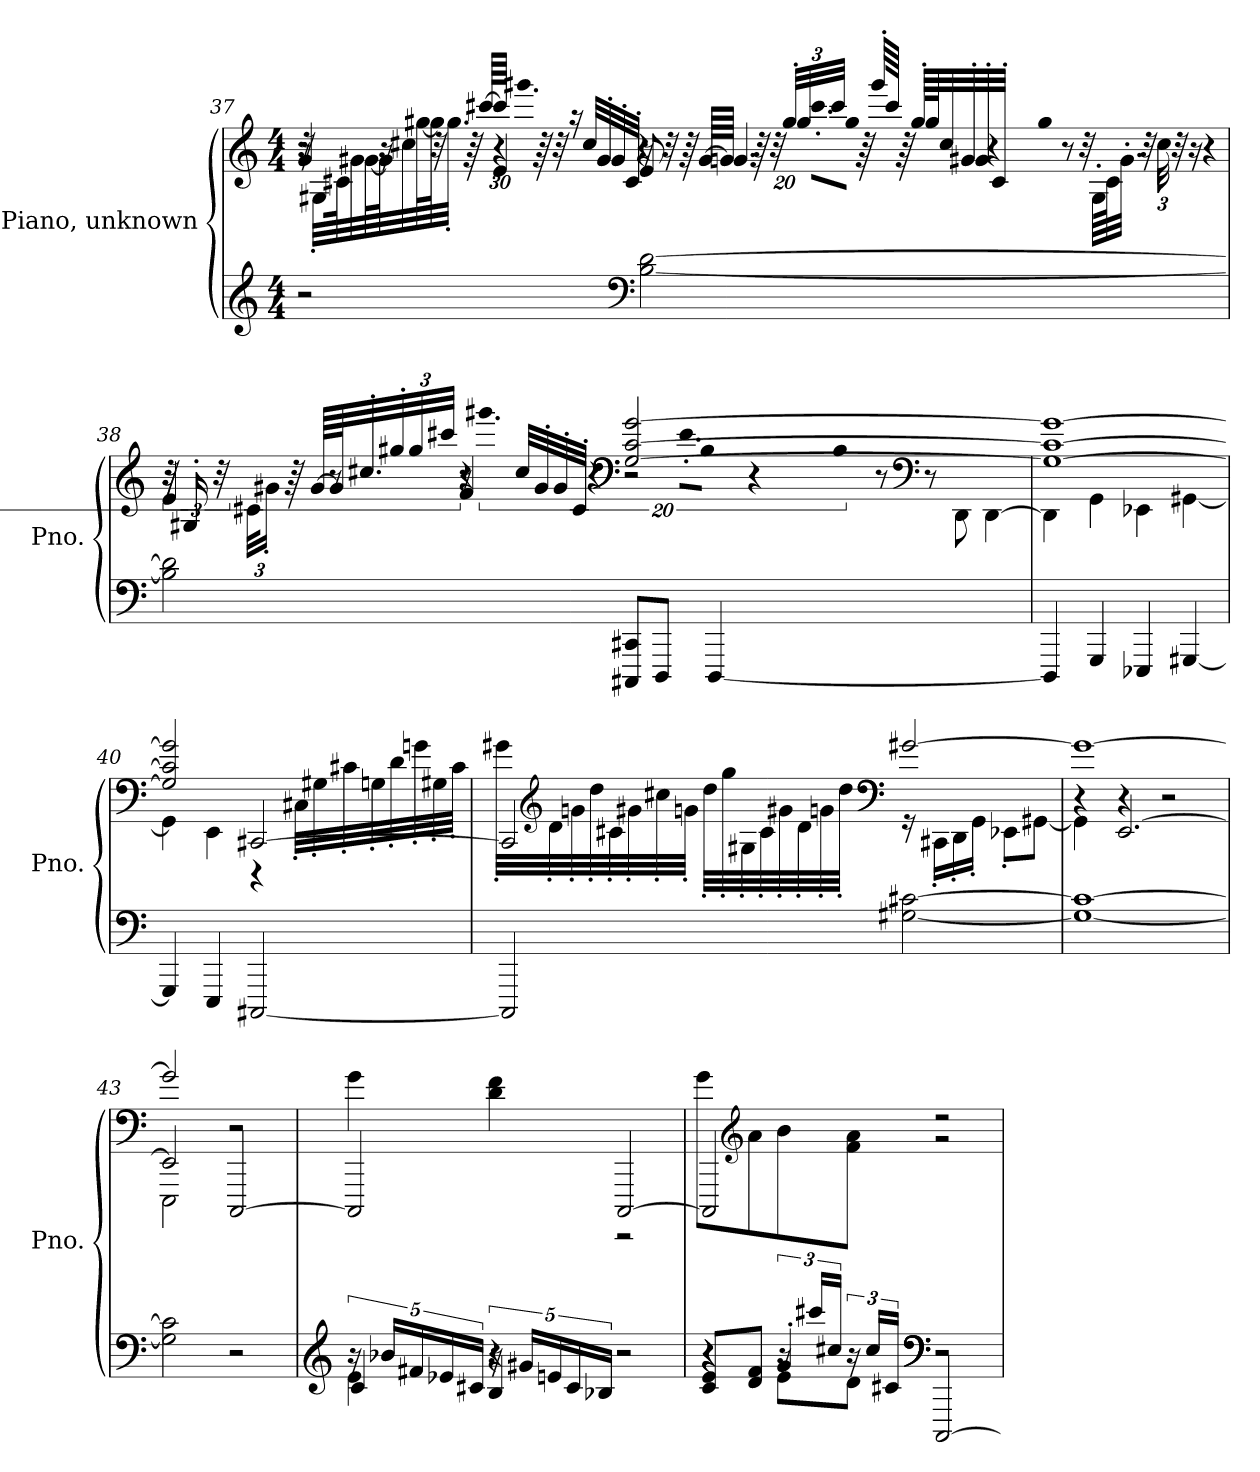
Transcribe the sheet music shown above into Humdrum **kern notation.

**kern	**kern
*part1	*part1
*staff2	*staff1
*I"Piano, unknown	*
*I'Pno.	*
!!LO:LB:g=z
*clefG2	*clefG2
*k[]	*k[]
*M4/4	*M4/4
=37	=37
*	*^
*	*	*^
2r	8r	32r	4g/
.	.	32G#X'\LLL	.
.	.	64c#X\K	.
.	.	32g#X\	.
.	.	[64g#\L	.
.	16r	64g#\J]	.
.	.	32cc#X\	.
.	.	[64gg#X\L	.
.	32r	64gg#\J]	.
.	.	32.gg#'\JJJ	.
.	64r	.	.
.	[64ccc#X/LLLL	.	.
!	!	!LO:N:vis=128	!
.	64ccc#/JJJJ]	1920%17r	4e/
!	!	!LO:N:vis=64.	!
.	.	640%17ggg#X\	.
.	64r	.	.
.	32r	.	.
.	.	1920ryy	.
!	!	!LO:N:vis=128	!
.	.	1920%17r	.
!	!	!LO:N:vis=64.	!
.	.	640%17ccc#'\LLLL	.
.	16r	.	.
!	!	!LO:N:vis=64	!
.	.	960%17gg#\JJJJ	.
!	!	!LO:N:vis=64	!
.	.	960%17r	.
.	.	1920ryy	.
!	!	!LO:N:vis=64	!
.	.	960%17gg#\	.
.	32cc#/LLL	8r	.
.	32g#'/	.	.
.	32g#'/	.	.
.	32c#'/JJJ	.	.
*clefF4	*	*	*
[2B\ [2d\	16r	32r	8e/
.	.	32G#'\LLL	.
.	32r	64c#\K	.
.	.	32.g#'\JJJ	.
.	64r	.	.
.	[64g#/LLLL	.	.
.	64g#/JJJJ]	48r	4.gn/
.	64r	.	.
.	.	48cc#\	.
.	32r	.	.
.	.	48r	.
*	*Xbrackettup	*	*
.	48gg#'/LLL	16r	.
.	48gg#/	.	.
.	48ccc#/JJJ	.	.
.	64r	4r	.
.	32ggg#'/LLL	.	.
.	64ccc#/JJJk	.	.
.	64r	.	.
.	32gg#'/LLL	.	.
.	64gg#/K	.	.
.	32cc#/	.	.
.	32g#X'/	.	.
.	32g#'/	.	.
.	32c#'/JJJ	.	.
!!LO:LB:g=z	!!	!!
=38	=38	=38	=38
*	*	*brackettup	*
2B\] 2d\]	32r	24r	4e/
.	16G#X'/	.	.
.	.	48r	.
.	.	48c#X\KLL	.
.	.	24g#X'\JJ	.
.	64r	.	.
.	[64g#/LLLL	.	.
.	64g#/J]	8r	.
.	32.cc#X'/	.	.
*	*Xbrackettup	*	*
.	48gg#X'/	.	.
.	48gg#/	.	.
.	48ccc#X/JJJ	.	.
*	*	*brackettup	*
!	!	!LO:N:vis=128	!
.	8r	1920%17r	4f/
!	!	!LO:N:vis=64.	!
.	.	640%17ggg#X\	.
.	.	1920ryy	.
!	!	!LO:N:vis=128	!
.	.	1920%17r	.
!	!	!LO:N:vis=64.	!
.	.	640%17ccc#'\LLLL	.
!	!	!LO:N:vis=64	!
.	.	960%17gg#\JJJJ	.
!	!	!LO:N:vis=64	!
.	.	960%17r	.
.	.	1920ryy	.
!	!	!LO:N:vis=64	!
.	.	960%17gg#\	.
.	32cc#/LLL	8r	.
.	32g#'/	.	.
.	32g#'/	.	.
.	32c#'/JJJ	.	.
*	*clefF4	*	*
8CCC#X/ 8CC#X/L	[2G#/ [2c#/ [2g#/	8r	2r
8DDD/J	.	8DD\	.
[4DDD/	.	[4DD\	.
*	*	*v	*v
=39	=39	=39
4DDD/]	1G#_ 1c#_ 1g#_	4DD\]
4GGG/	.	4GG\
4EEE-X/	.	4EE-X\
[4GGG#X/	.	[4GG#X\
!!LO:PB:g=z	!!
=40	=40	=40
4GGG#/]	2G#/] 2c#/] 2g#/]	4GG#\]
4EEE/	.	4EE\
[2CCC#X/	[2CC#X/	4r
.	.	32C#X'\LLL
.	.	32G#X'\
.	.	32c#X'\
.	.	32Gn'\
.	.	32d'\
.	.	32gn'\
.	.	32G#X'\
.	.	32c#'\JJJ
!!LO:LB:g=z	!!
=41	=41	=41
2CCC#/]	2CC#/]	32g#X'\LLL
*	*clefG2	*
.	.	32d'\
.	.	32gn'\
.	.	32dd'\
.	.	32c#X'\
.	.	32g#X'\
.	.	32cc#X'\
.	.	32gn'\JJJ
.	.	32dd'\LLL
.	.	32gg'\
.	.	32G#X'\
.	.	32c#'\
.	.	32g#X'\
.	.	32d'\
.	.	32gn'\
.	.	32dd'\JJJ
*	*clefF4	*
[2G#X\ [2c#X\	[2g#X/	16r
.	.	16CC#X'\LL
.	.	16DD'\
.	.	16GG'\JJ
.	.	8EE-X'\L
.	.	[8GG#X\J
=42	=42	=42
*	*	*^
1G#_ 1c#_	1g#_	4GG#\]	4r
.	.	4r	[2.EE/
.	.	2r	.
=43	=43	=43	=43
2G#\] 2c#\]	2g#/]	2EEE\	2EE/]
2r	[2CCC/	2r	2r
*	*v	*v	*v
!!LO:LB:g=z
=44	=44
*clefG2	*
*^	*^
*	*^	*	*
20r	4e\	4c/	2CCC/]	4g\
20b-X/LL	.	.	.	.
20f#X/	.	.	.	.
20e-X/	.	.	.	.
20c#X/JJ	.	.	.	.
20r	4r	4B/	.	4d\ 4f\
20g#X/LL	.	.	.	.
20en/	.	.	.	.
20c#/	.	.	.	.
20B-X/JJ	.	.	.	.
2r	2r	2r	[2CCC/	2r
=45	=45	=45	=45	=45
8c/ 8e/L	4r	4r	2CCC/]	8g\L
*	*	*	*clefG2	*
8d/ 8f/J	.	.	.	8a\
24r	8e\L	4g'/	.	8b\
24ccc#X/LL	.	.	.	.
24cc#X/JJ	.	.	.	.
24r	8d\J	.	.	8f\ 8a\J
24cc#/LL	.	.	.	.
24c#X/JJ	.	.	.	.
*clefF4	*	*	*	*
2r	2r	[2CCC/	2r	2r
*v	*v	*v	*	*
*	*v	*v
=	=
*-	*-
